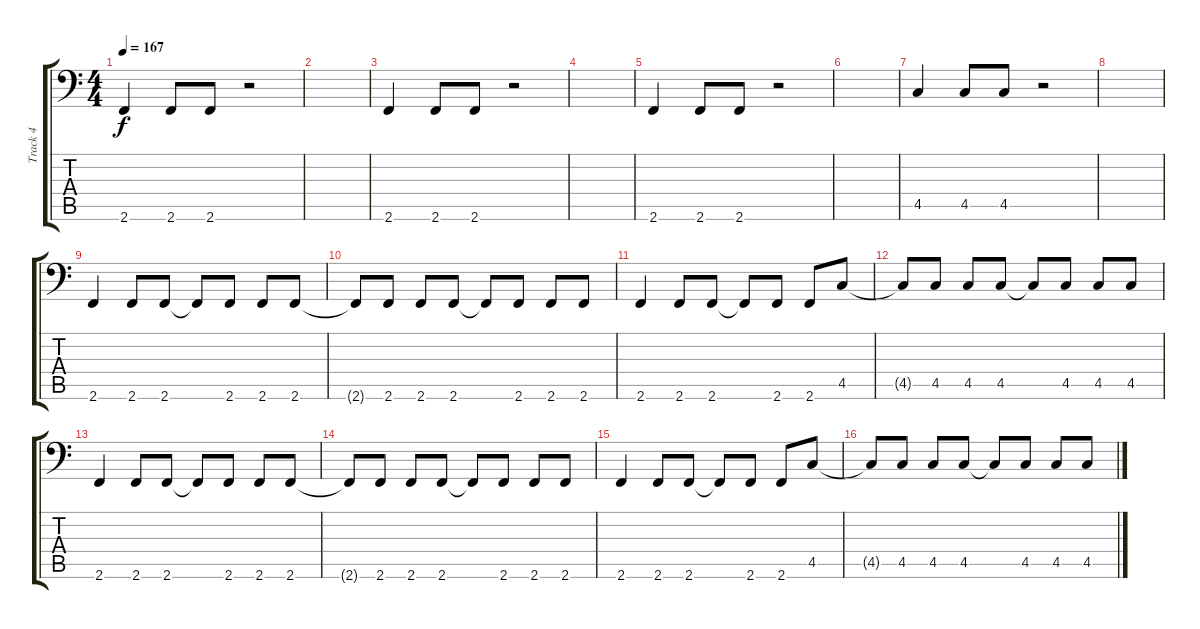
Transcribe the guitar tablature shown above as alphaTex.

\track ("Track 4" "Track 4") {instrument electricbassfinger}
\staff {score tabs}
\tuning (Eb3 Bb2 Gb2 Db2 Ab1 Eb1) {hide}
\ts (4 4)
\tempo 167
\clef f4
\ks c
2.6.4{dy f} 2.6.8 2.6.8 r.2 |
|
2.6.4 2.6.8 2.6.8 r.2 |
|
2.6.4 2.6.8 2.6.8 r.2 |
|
4.5.4 4.5.8 4.5.8 r.2 |
|
2.6.4 2.6.8 2.6.8 2.6{t}.8 2.6.8 2.6.8 2.6.8 |
2.6{t}.8 2.6.8 2.6.8 2.6.8 2.6{t}.8 2.6.8 2.6.8 2.6.8 |
2.6.4 2.6.8 2.6.8 2.6{t}.8 2.6.8 2.6.8 4.5.8 |
4.5{t}.8 4.5.8 4.5.8 4.5.8 4.5{t}.8 4.5.8 4.5.8 4.5.8 |
2.6.4 2.6.8 2.6.8 2.6{t}.8 2.6.8 2.6.8 2.6.8 |
2.6{t}.8 2.6.8 2.6.8 2.6.8 2.6{t}.8 2.6.8 2.6.8 2.6.8 |
2.6.4 2.6.8 2.6.8 2.6{t}.8 2.6.8 2.6.8 4.5.8 |
4.5{t}.8 4.5.8 4.5.8 4.5.8 4.5{t}.8 4.5.8 4.5.8 4.5.8
